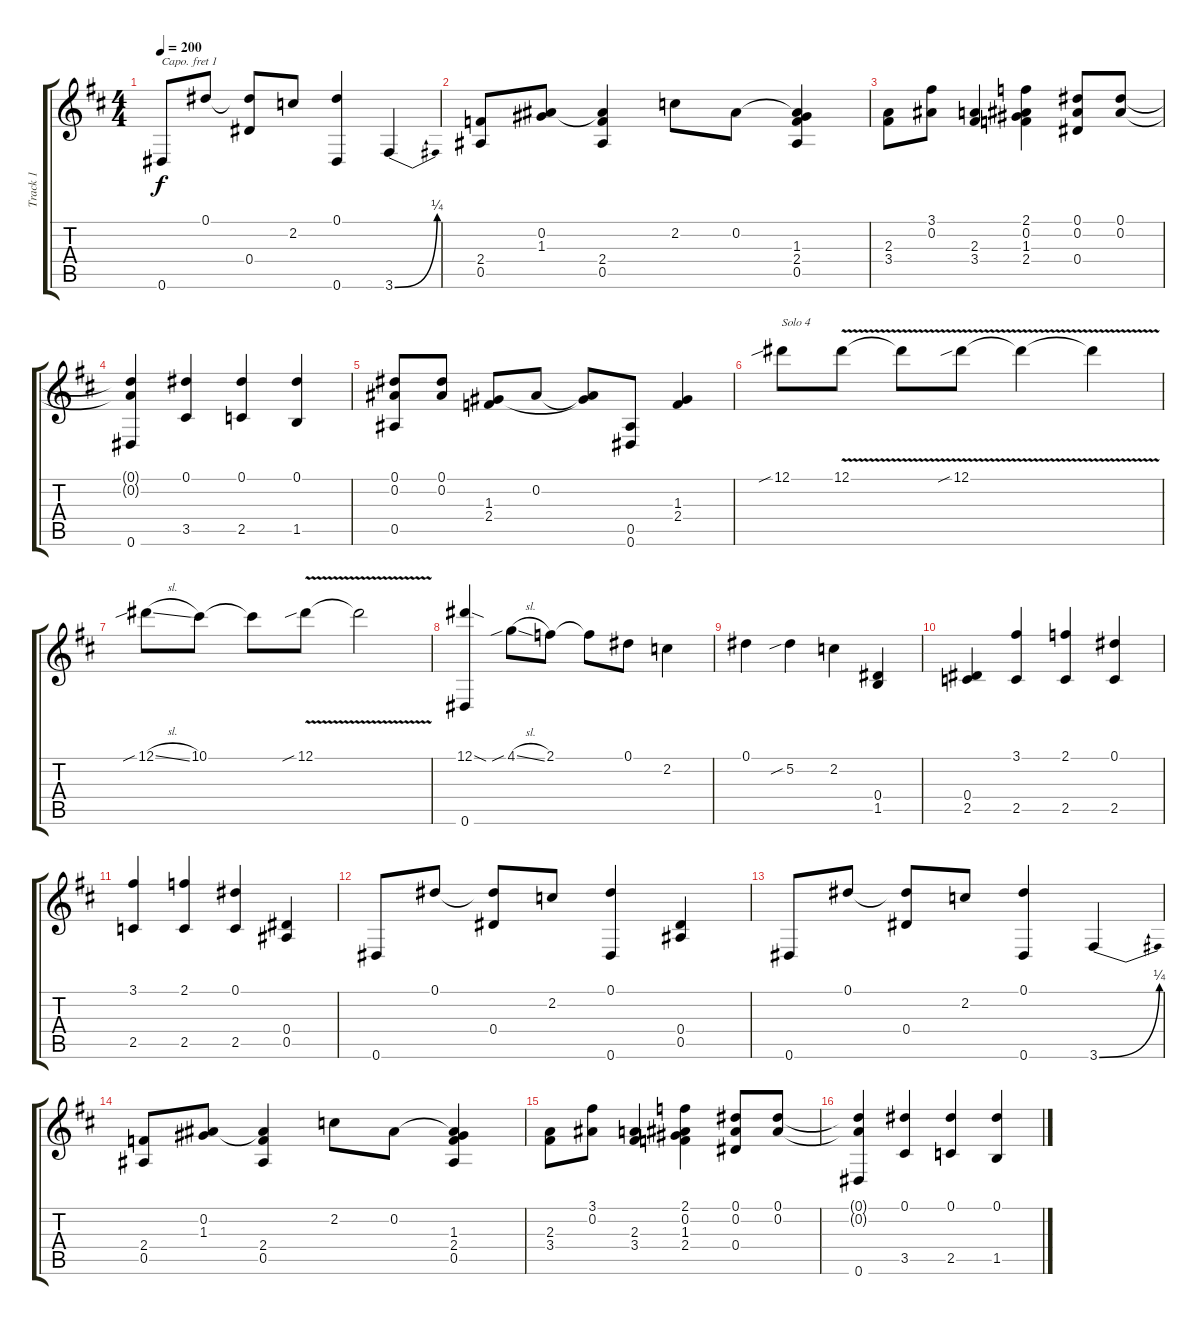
\track ("Track 1" "Track 1") {instrument acousticguitarsteel}
\staff {score tabs}
\capo 1
\tuning (D4 A3 Gb3 D3 A2 D2) {hide}
\ts (4 4)
\tempo 200
\clef g2
\ks d
0.6.8{dy f} 0.1.8 (0.1{t} 0.4).8 2.2.8 (0.1 0.6).4 3.6{be (bend 0 0 60 1)}.4 |
(2.4 0.5).8 (0.2 1.3).8 (0.2{t} 2.4 0.5).4 2.2.8 0.2.8 (0.2{t} 1.3 2.4 0.5).4 |
(2.3 3.4).8 (3.1 0.2).8 (2.3 3.4).4 (2.1 0.2 1.3 2.4).4 (0.1 0.2 0.4).8 (0.1 0.2).8 |
(0.1{t} 0.2{t} 0.6).4 (0.1 3.5).4 (0.1 2.5).4 (0.1 1.5).4 |
(0.1 0.2 0.5).8 (0.1 0.2).8 (1.3 2.4).8 0.2.8 (0.2{t} 1.3{t}).8 (0.5 0.6).8 (1.3 2.4).4 |
12.1{sib}.8{txt "Solo 4"} 12.1{v}.8 12.1{t}.8 12.1{v sib}.8 12.1{v t}.4 12.1{v t}.4 |
12.1{sib sl}.8 10.1.8 10.1{t}.8 12.1{v sib}.8 12.1{v t}.2 |
(12.1{sod} 0.6).4 4.1{sib sl}.8 2.1.8 2.1{t}.8 0.1.8 2.2.4 |
0.1.4 5.2{sib}.4 2.2.4 (0.4 1.5).4 |
(0.4 2.5).4 (3.1 2.5).4 (2.1 2.5).4 (0.1 2.5).4 |
(3.1 2.5).4 (2.1 2.5).4 (0.1 2.5).4 (0.4 0.5).4 |
0.6.8 0.1.8 (0.1{t} 0.4).8 2.2.8 (0.1 0.6).4 (0.4 0.5).4 |
0.6.8 0.1.8 (0.1{t} 0.4).8 2.2.8 (0.1 0.6).4 3.6{be (bend 0 0 60 1)}.4 |
(2.4 0.5).8 (0.2 1.3).8 (0.2{t} 2.4 0.5).4 2.2.8 0.2.8 (0.2{t} 1.3 2.4 0.5).4 |
(2.3 3.4).8 (3.1 0.2).8 (2.3 3.4).4 (2.1 0.2 1.3 2.4).4 (0.1 0.2 0.4).8 (0.1 0.2).8 |
(0.1{t} 0.2{t} 0.6).4 (0.1 3.5).4 (0.1 2.5).4 (0.1 1.5).4
